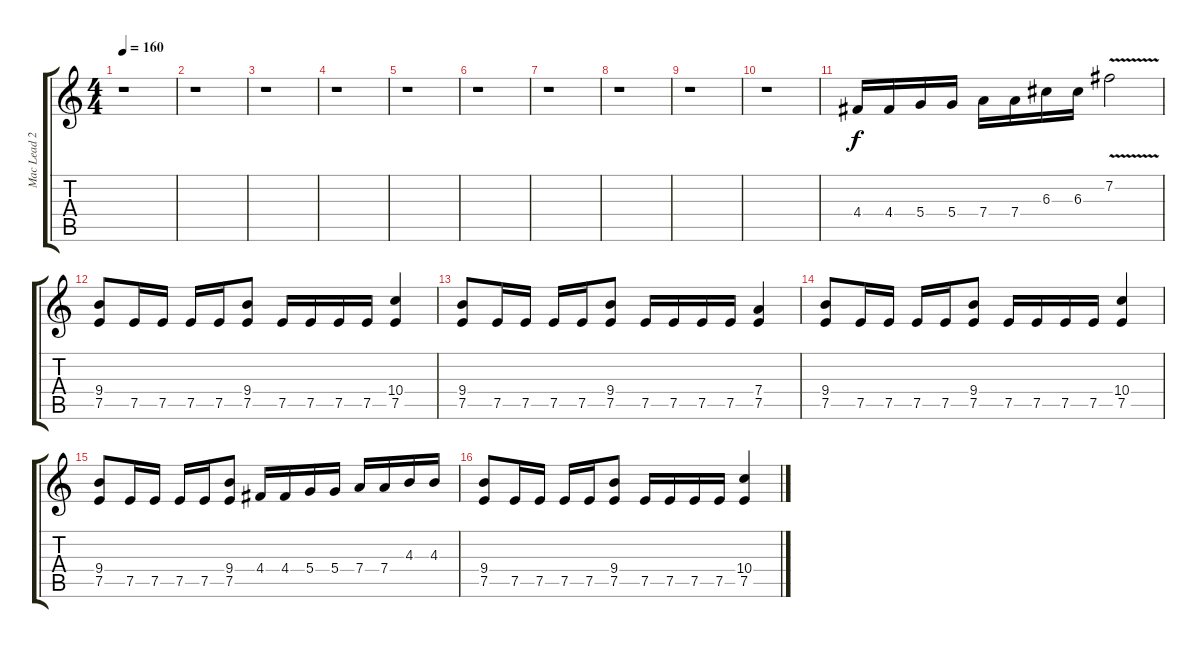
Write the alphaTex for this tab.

\track ("Mac Lead 2" "Mac Lead 2") {instrument overdrivenguitar}
\staff {score tabs}
\tuning (E4 B3 G3 D3 A2 E2) {hide}
\ts (4 4)
\tempo 160
\clef g2
\ks c
r.1{dy f} |
r.1 |
r.1 |
r.1 |
r.1 |
r.1 |
r.1 |
r.1 |
r.1 |
r.1 |
4.4.16{instrument overdrivenguitar} 4.4.16 5.4.16 5.4.16 7.4.16 7.4.16 6.3.16 6.3.16 7.2{v}.2 |
(9.4 7.5).8 7.5.16 7.5.16 7.5.16 7.5.16 (9.4 7.5).8 7.5.16 7.5.16 7.5.16 7.5.16 (10.4 7.5).4 |
(9.4 7.5).8 7.5.16 7.5.16 7.5.16 7.5.16 (9.4 7.5).8 7.5.16 7.5.16 7.5.16 7.5.16 (7.4 7.5).4 |
(9.4 7.5).8 7.5.16 7.5.16 7.5.16 7.5.16 (9.4 7.5).8 7.5.16 7.5.16 7.5.16 7.5.16 (10.4 7.5).4 |
(9.4 7.5).8 7.5.16 7.5.16 7.5.16 7.5.16 (9.4 7.5).8 4.4.16 4.4.16 5.4.16 5.4.16 7.4.16 7.4.16 4.3.16 4.3.16 |
(9.4 7.5).8 7.5.16 7.5.16 7.5.16 7.5.16 (9.4 7.5).8 7.5.16 7.5.16 7.5.16 7.5.16 (10.4 7.5).4
